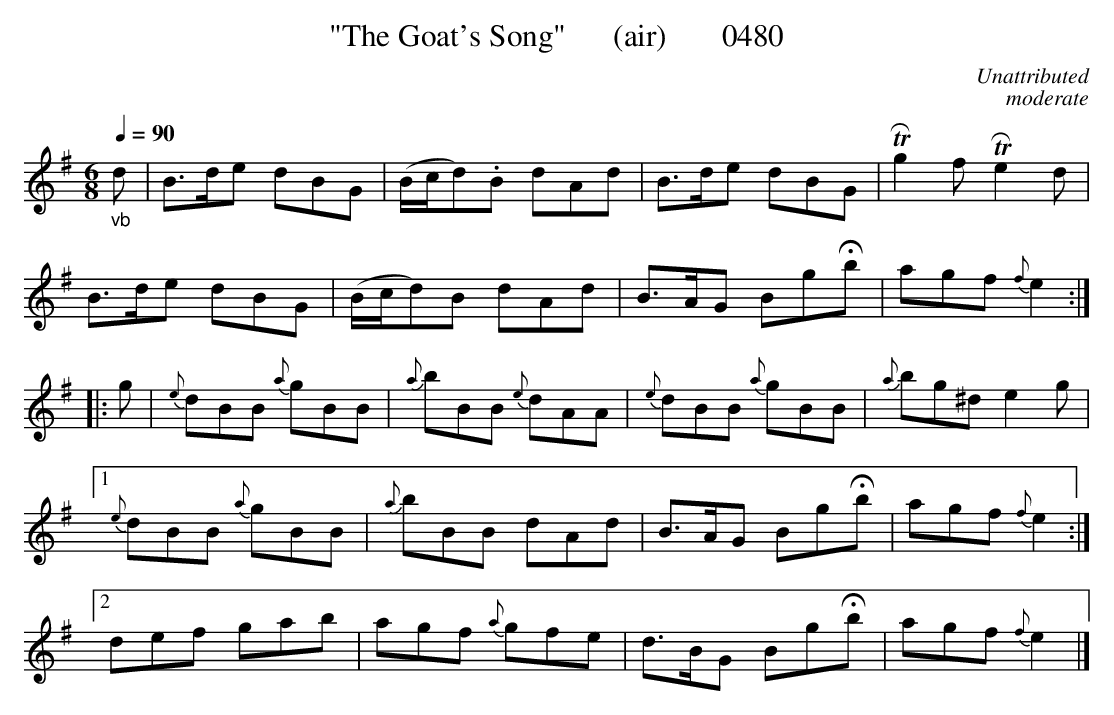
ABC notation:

X:1
T:"The Goat's Song"      (air)       0480
C:Unattributed
C:moderate
Q:1/4=90
M:6/8
L:1/8
K:G
"_vb"d|B3/2d/2e dBG|(B/2c/2d).B dAd|B3/2d/2e dBG|TRg2f TRe2d|
B3/2d/2e dBG|(B/2c/2d)B dAd|B3/2A/2G BgHb|agf {f}e2:|
|:g|{e}dBB {a}gBB|{a}bBB {e}dAA|{e}dBB {a}gBB|{a}bg^d e2g|
[1{e}dBB {a}gBB|{a}bBB dAd|B3/2A/2G BgHb|agf {f}e2:|
[2def gab|agf {a}gfe|d3/2B/2G BgHb|agf {f}e2|]
